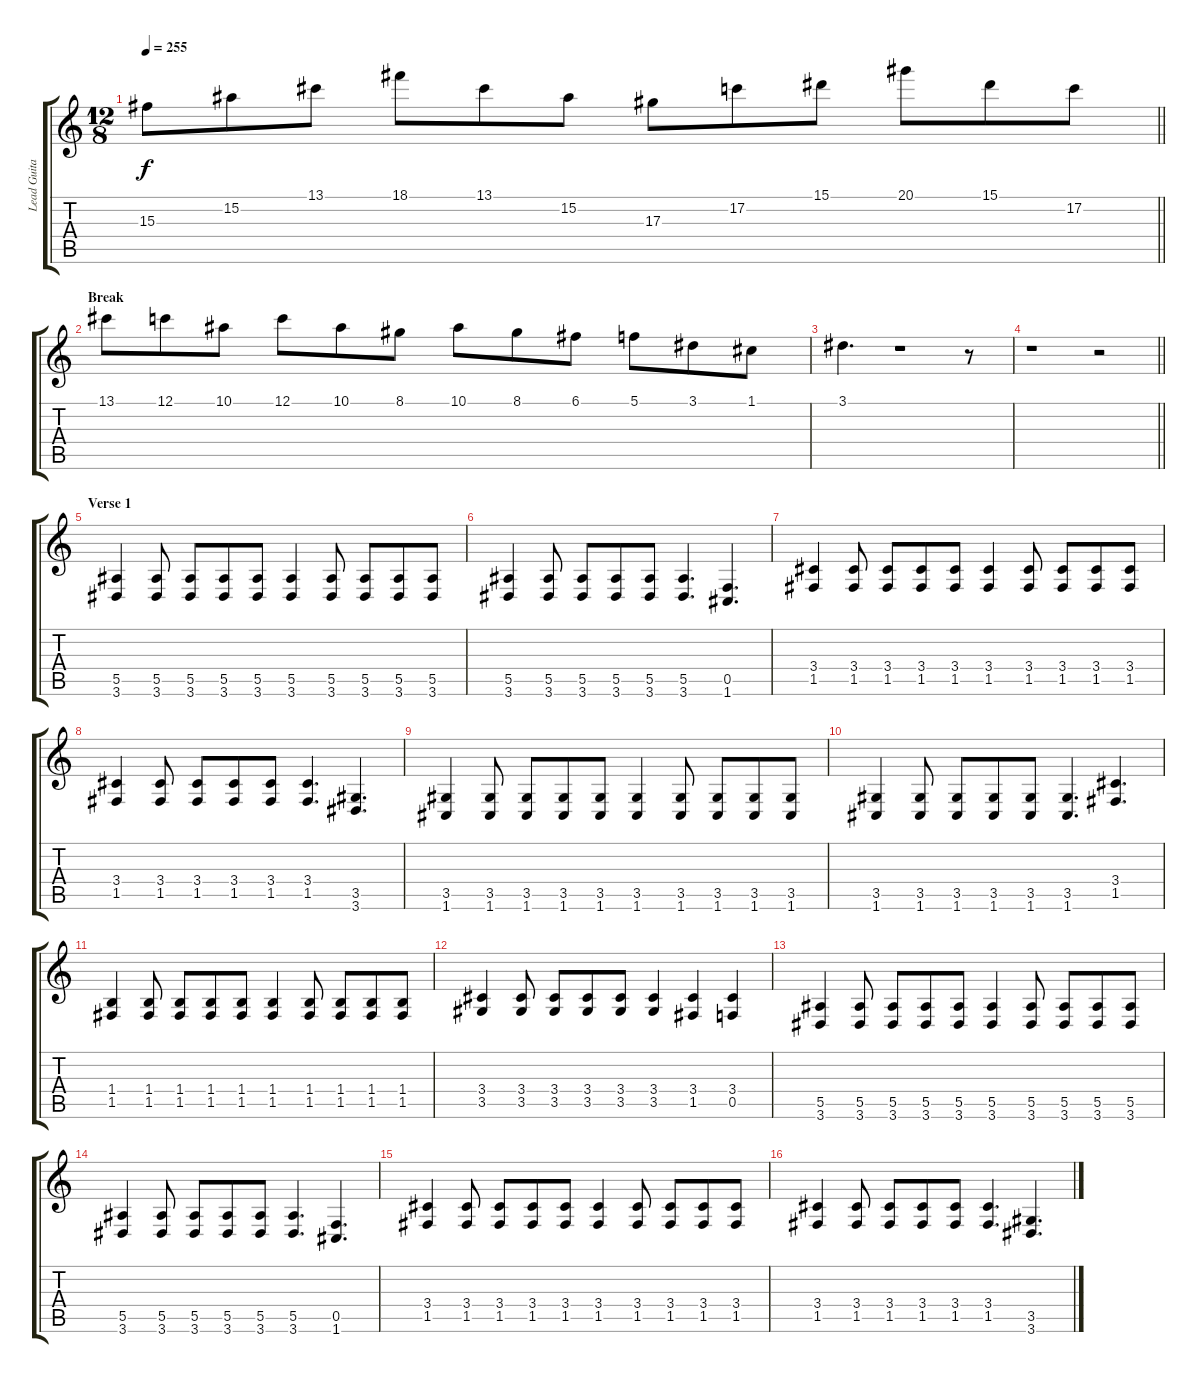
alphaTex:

\track ("Lead Guitar" "Lead Guita") {instrument overdrivenguitar}
\staff {score tabs}
\tuning (C4 G3 Eb3 Bb2 F2 C2) {hide}
\ts (12 8)
\tempo 255
\clef g2
\barLineRight lightlight
\ks c
15.3.8{dy f} 15.2.8 13.1.8 18.1.8 13.1.8 15.2.8 17.3.8 17.2.8 15.1.8 20.1.8 15.1.8 17.2.8 |
\section ("" "Break")
13.1.8 12.1.8 10.1.8 12.1.8 10.1.8 8.1.8 10.1.8 8.1.8 6.1.8 5.1.8 3.1.8 1.1.8 |
3.1.4{d} r.1 r.8 |
\barLineRight lightlight
r.1 r.2 |
\section ("" "Verse 1")
(5.5 3.6).4 (5.5 3.6).8 (5.5 3.6).8 (5.5 3.6).8 (5.5 3.6).8 (5.5 3.6).4 (5.5 3.6).8 (5.5 3.6).8 (5.5 3.6).8 (5.5 3.6).8 |
(5.5 3.6).4 (5.5 3.6).8 (5.5 3.6).8 (5.5 3.6).8 (5.5 3.6).8 (5.5 3.6).4{d} (0.5 1.6).4{d} |
(3.4 1.5).4 (3.4 1.5).8 (3.4 1.5).8 (3.4 1.5).8 (3.4 1.5).8 (3.4 1.5).4 (3.4 1.5).8 (3.4 1.5).8 (3.4 1.5).8 (3.4 1.5).8 |
(3.4 1.5).4 (3.4 1.5).8 (3.4 1.5).8 (3.4 1.5).8 (3.4 1.5).8 (3.4 1.5).4{d} (3.5 3.6).4{d} |
(3.5 1.6).4 (3.5 1.6).8 (3.5 1.6).8 (3.5 1.6).8 (3.5 1.6).8 (3.5 1.6).4 (3.5 1.6).8 (3.5 1.6).8 (3.5 1.6).8 (3.5 1.6).8 |
(3.5 1.6).4 (3.5 1.6).8 (3.5 1.6).8 (3.5 1.6).8 (3.5 1.6).8 (3.5 1.6).4{d} (3.4 1.5).4{d} |
(1.4 1.5).4 (1.4 1.5).8 (1.4 1.5).8 (1.4 1.5).8 (1.4 1.5).8 (1.4 1.5).4 (1.4 1.5).8 (1.4 1.5).8 (1.4 1.5).8 (1.4 1.5).8 |
(3.4 3.5).4 (3.4 3.5).8 (3.4 3.5).8 (3.4 3.5).8 (3.4 3.5).8 (3.4 3.5).4 (3.4 1.5).4 (3.4 0.5).4 |
(5.5 3.6).4 (5.5 3.6).8 (5.5 3.6).8 (5.5 3.6).8 (5.5 3.6).8 (5.5 3.6).4 (5.5 3.6).8 (5.5 3.6).8 (5.5 3.6).8 (5.5 3.6).8 |
(5.5 3.6).4 (5.5 3.6).8 (5.5 3.6).8 (5.5 3.6).8 (5.5 3.6).8 (5.5 3.6).4{d} (0.5 1.6).4{d} |
(3.4 1.5).4 (3.4 1.5).8 (3.4 1.5).8 (3.4 1.5).8 (3.4 1.5).8 (3.4 1.5).4 (3.4 1.5).8 (3.4 1.5).8 (3.4 1.5).8 (3.4 1.5).8 |
(3.4 1.5).4 (3.4 1.5).8 (3.4 1.5).8 (3.4 1.5).8 (3.4 1.5).8 (3.4 1.5).4{d} (3.5 3.6).4{d}
